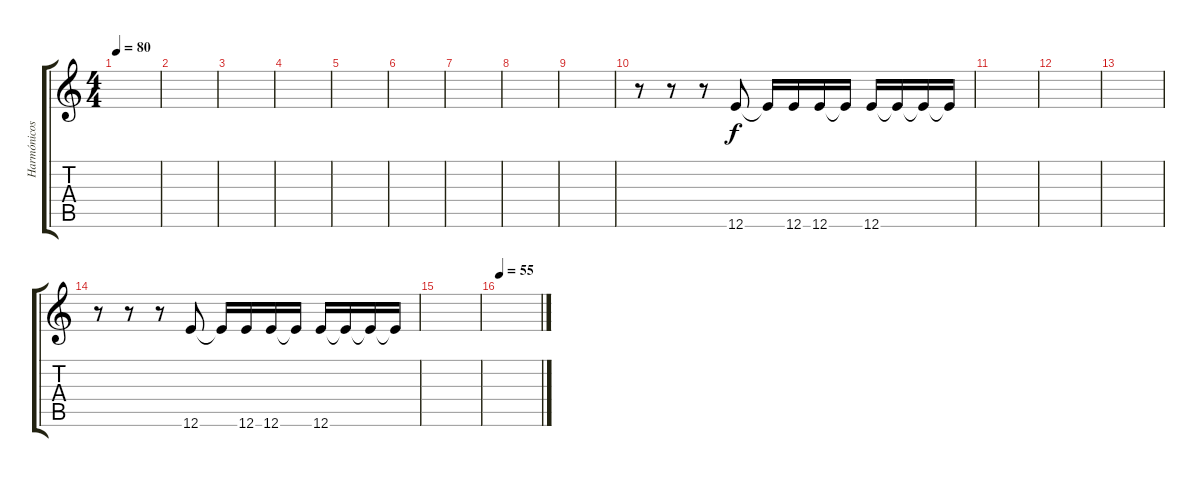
\track ("Harmónicos" "Harmónicos") {instrument guitarharmonics}
\staff {score tabs}
\tuning (E4 B3 G3 D3 A2 E2) {hide}
\ts (4 4)
\tempo 80
\clef g2
\ks c
|
|
|
|
|
|
|
|
|
r.8 r.8 r.8 12.6.8 12.6{t}.16 12.6.16 12.6.16 12.6{t}.16 12.6.16 12.6{t}.16 12.6{t}.16 12.6{t}.16 |
|
|
|
r.8 r.8 r.8 12.6.8 12.6{t}.16 12.6.16 12.6.16 12.6{t}.16 12.6.16 12.6{t}.16 12.6{t}.16 12.6{t}.16 |
|
\tempo 55
